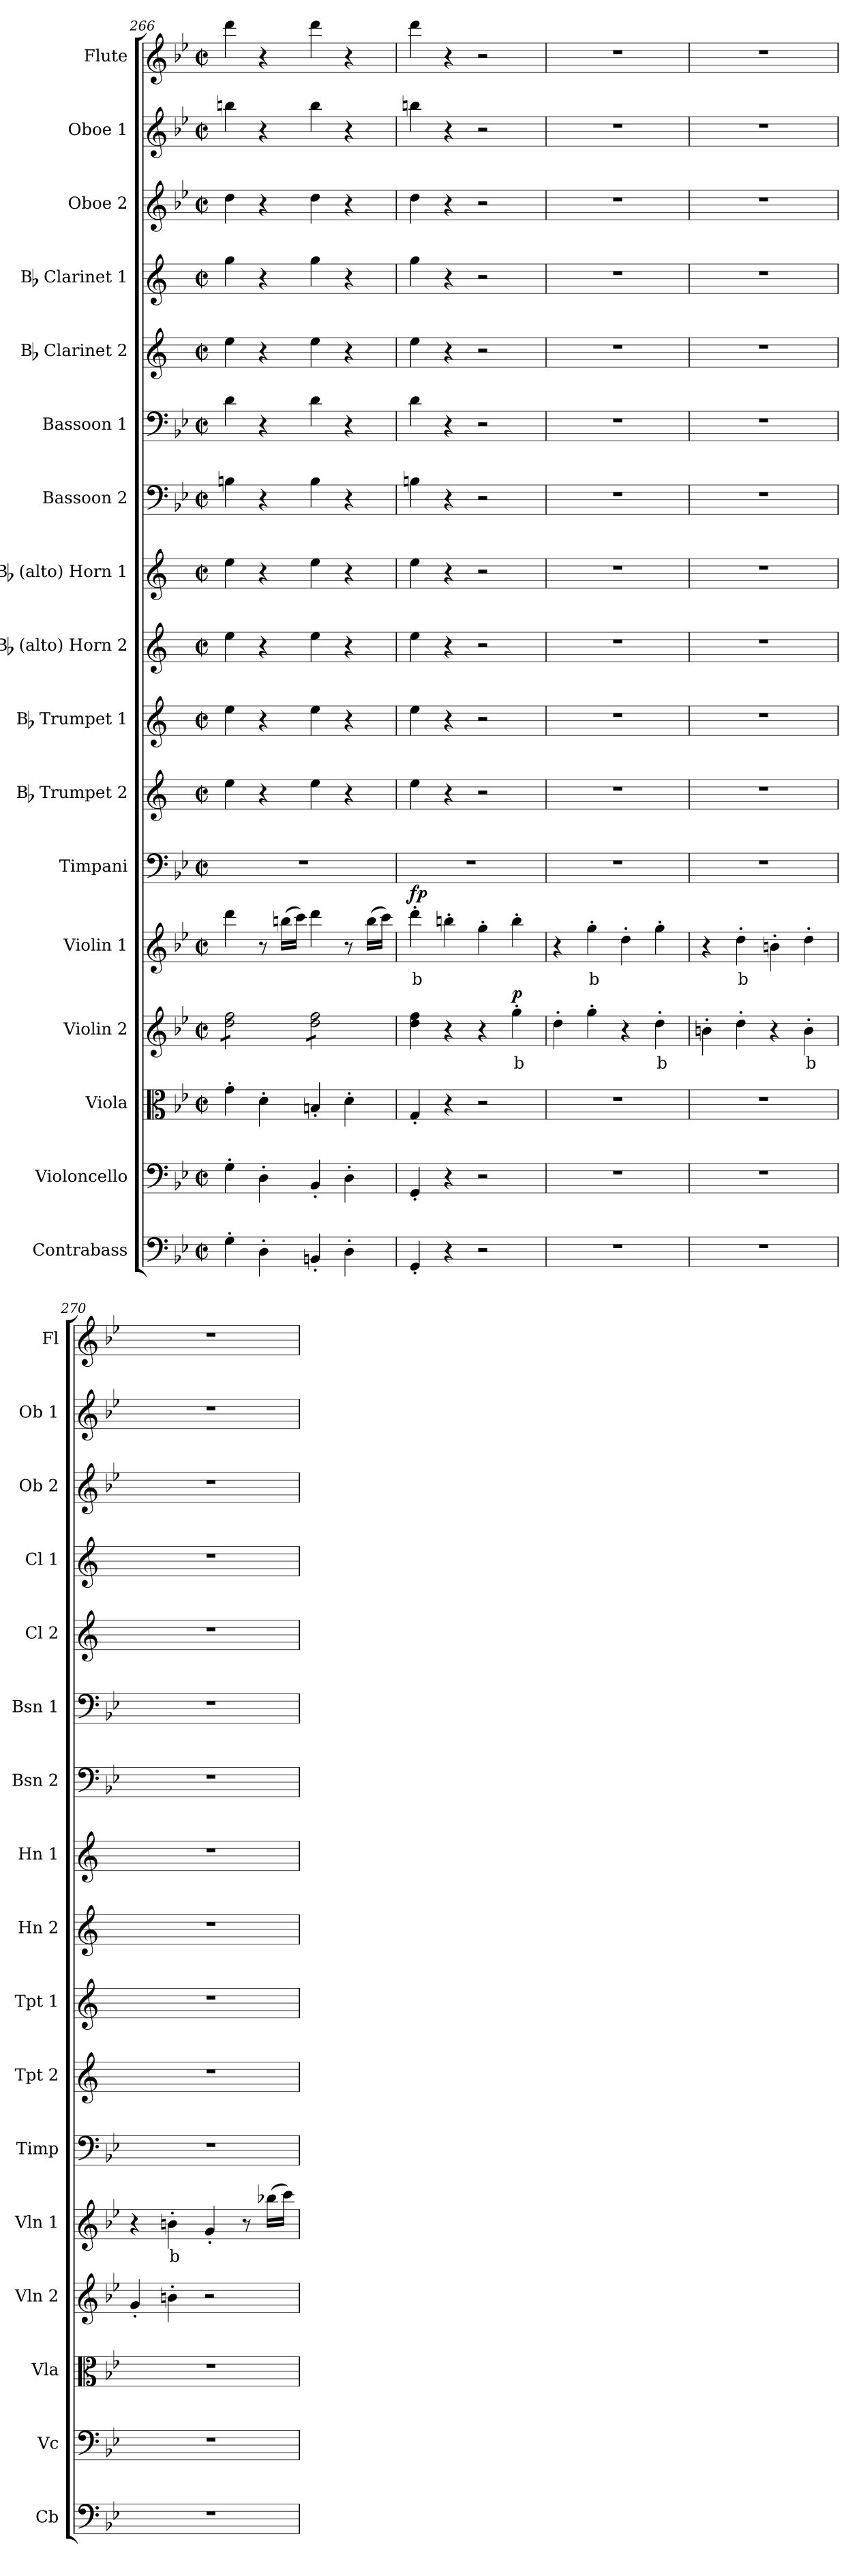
**kern	**kern	**kern	**kern	**text	**dynam	**kern	**text	**dynam	**kern	**kern	**kern	**kern	**kern	**kern	**kern	**kern	**kern	**kern	**kern	**kern
*part17	*part16	*part15	*part14	*part14	*part14	*part13	*part13	*part13	*part12	*part11	*part10	*part9	*part8	*part7	*part6	*part5	*part4	*part3	*part2	*part1
*staff17	*staff16	*staff15	*staff14	*staff14	*staff14	*staff13	*staff13	*staff13	*staff12	*staff11	*staff10	*staff9	*staff8	*staff7	*staff6	*staff5	*staff4	*staff3	*staff2	*staff1
*I"Contrabass	*I"Violoncello	*I"Viola	*I"Violin 2	*	*	*I"Violin 1	*	*	*I"Timpani	*I"Bb Trumpet 2	*I"Bb Trumpet 1	*I"Bb (alto) Horn 2	*I"Bb (alto) Horn 1	*I"Bassoon 2	*I"Bassoon 1	*I"Bb Clarinet 2	*I"Bb Clarinet 1	*I"Oboe 2	*I"Oboe 1	*I"Flute
*I'Cb	*I'Vc	*I'Vla	*I'Vln 2	*	*	*I'Vln 1	*	*	*I'Timp	*I'Tpt 2	*I'Tpt 1	*I'Hn 2	*I'Hn 1	*I'Bsn 2	*I'Bsn 1	*I'Cl 2	*I'Cl 1	*I'Ob 2	*I'Ob 1	*I'Fl
*clefF4	*clefF4	*clefC3	*clefG2	*	*	*clefG2	*	*	*clefF4	*clefG2	*clefG2	*clefG2	*clefG2	*clefF4	*clefF4	*clefG2	*clefG2	*clefG2	*clefG2	*clefG2
*ITrd7c12	*	*	*	*	*	*	*	*	*	*ITrd1c2	*ITrd1c2	*ITrd1c2	*ITrd1c2	*	*	*ITrd1c2	*ITrd1c2	*	*	*
*k[b-e-]	*k[b-e-]	*k[b-e-]	*k[b-e-]	*	*	*k[b-e-]	*	*	*k[b-e-]	*k[b-e-]	*k[b-e-]	*k[b-e-]	*k[b-e-]	*k[b-e-]	*k[b-e-]	*k[b-e-]	*k[b-e-]	*k[b-e-]	*k[b-e-]	*k[b-e-]
*M2/2	*M2/2	*M2/2	*M2/2	*	*	*M2/2	*	*	*M2/2	*M2/2	*M2/2	*M2/2	*M2/2	*M2/2	*M2/2	*M2/2	*M2/2	*M2/2	*M2/2	*M2/2
*met(c|)	*met(c|)	*met(c|)	*met(c|)	*	*	*met(c|)	*	*	*met(c|)	*met(c|)	*met(c|)	*met(c|)	*met(c|)	*met(c|)	*met(c|)	*met(c|)	*met(c|)	*met(c|)	*met(c|)	*met(c|)
=266	=266	=266	=266	=266	=266	=266	=266	=266	=266	=266	=266	=266	=266	=266	=266	=266	=266	=266	=266	=266
*	*	*	*tremolo	*	*	*	*	*	*	*	*	*	*	*	*	*	*	*	*	*
4GG'\	4G'\	4g'\	8dd\ 8ff\L	.	.	4ddd\	.	.	1r	4dd\	4dd\	4dd\	4dd\	4Bn\	4d\	4dd\	4ff\	4dd\	4bbn\	4ddd\
.	.	.	8dd\ 8ff\	.	.	.	.	.	.	.	.	.	.	.	.	.	.	.	.	.
4DD'\	4D'\	4d'\	8dd\ 8ff\	.	.	8r	.	.	.	4r	4r	4r	4r	4r	4r	4r	4r	4r	4r	4r
.	.	.	8dd\ 8ff\J	.	.	(16bbn\LL	.	.	.	.	.	.	.	.	.	.	.	.	.	.
.	.	.	.	.	.	16ccc\JJ)	.	.	.	.	.	.	.	.	.	.	.	.	.	.
4BBBn'/	4BB-'/	4Bn'/	8dd\ 8ff\L	.	.	4ddd\	.	.	.	4dd\	4dd\	4dd\	4dd\	4B\	4d\	4dd\	4ff\	4dd\	4bb\	4ddd\
.	.	.	8dd\ 8ff\	.	.	.	.	.	.	.	.	.	.	.	.	.	.	.	.	.
4DD'\	4D'\	4d'\	8dd\ 8ff\	.	.	8r	.	.	.	4r	4r	4r	4r	4r	4r	4r	4r	4r	4r	4r
.	.	.	8dd\ 8ff\J	.	.	(16bb\LL	.	.	.	.	.	.	.	.	.	.	.	.	.	.
*	*	*	*Xtremolo	*	*	*	*	*	*	*	*	*	*	*	*	*	*	*	*	*
.	.	.	.	.	.	16ccc\JJ)	.	.	.	.	.	.	.	.	.	.	.	.	.	.
=267	=267	=267	=267	=267	=267	=267	=267	=267	=267	=267	=267	=267	=267	=267	=267	=267	=267	=267	=267	=267
!	!	!	!	!	!	!	!LO:LY:b:color=#FF0000	!LO:DY:b	!	!	!	!	!	!	!	!	!	!	!	!
4GGG'/	4GG'/	4G'/	4dd\ 4ff\	.	.	4ddd'\	b	fp	1r	4dd\	4dd\	4dd\	4dd\	4Bn\	4d\	4dd\	4ff\	4dd\	4bbn\	4ddd\
4r	4r	4r	4r	.	.	4bbn'\	.	.	.	4r	4r	4r	4r	4r	4r	4r	4r	4r	4r	4r
2r	2r	2r	4r	.	.	4gg'\	.	.	.	2r	2r	2r	2r	2r	2r	2r	2r	2r	2r	2r
!	!	!	!	!LO:LY:b:color=#FF0000	!LO:DY:b	!	!	!	!	!	!	!	!	!	!	!	!	!	!	!
.	.	.	4gg'\	b	p	4bb'\	.	.	.	.	.	.	.	.	.	.	.	.	.	.
=268	=268	=268	=268	=268	=268	=268	=268	=268	=268	=268	=268	=268	=268	=268	=268	=268	=268	=268	=268	=268
1r	1r	1r	4dd'\	.	.	4r	.	.	1r	1r	1r	1r	1r	1r	1r	1r	1r	1r	1r	1r
!	!	!	!	!	!	!	!LO:LY:b:color=#FF0000	!	!	!	!	!	!	!	!	!	!	!	!	!
.	.	.	4gg'\	.	.	4gg'\	b	.	.	.	.	.	.	.	.	.	.	.	.	.
.	.	.	4r	.	.	4dd'\	.	.	.	.	.	.	.	.	.	.	.	.	.	.
!	!	!	!	!LO:LY:b:color=#FF0000	!	!	!	!	!	!	!	!	!	!	!	!	!	!	!	!
.	.	.	4dd'\	b	.	4gg'\	.	.	.	.	.	.	.	.	.	.	.	.	.	.
=269	=269	=269	=269	=269	=269	=269	=269	=269	=269	=269	=269	=269	=269	=269	=269	=269	=269	=269	=269	=269
1r	1r	1r	4bn'\	.	.	4r	.	.	1r	1r	1r	1r	1r	1r	1r	1r	1r	1r	1r	1r
!	!	!	!	!	!	!	!LO:LY:b:color=#FF0000	!	!	!	!	!	!	!	!	!	!	!	!	!
.	.	.	4dd'\	.	.	4dd'\	b	.	.	.	.	.	.	.	.	.	.	.	.	.
.	.	.	4r	.	.	4bn'\	.	.	.	.	.	.	.	.	.	.	.	.	.	.
!	!	!	!	!LO:LY:b:color=#FF0000	!	!	!	!	!	!	!	!	!	!	!	!	!	!	!	!
.	.	.	4b'\	b	.	4dd'\	.	.	.	.	.	.	.	.	.	.	.	.	.	.
=270	=270	=270	=270	=270	=270	=270	=270	=270	=270	=270	=270	=270	=270	=270	=270	=270	=270	=270	=270	=270
1r	1r	1r	4g'/	.	.	4r	.	.	1r	1r	1r	1r	1r	1r	1r	1r	1r	1r	1r	1r
!	!	!	!	!	!	!	!LO:LY:b:color=#FF0000	!	!	!	!	!	!	!	!	!	!	!	!	!
.	.	.	4bn'\	.	.	4bn'\	b	.	.	.	.	.	.	.	.	.	.	.	.	.
.	.	.	2r	.	.	4g'/	.	.	.	.	.	.	.	.	.	.	.	.	.	.
.	.	.	.	.	.	8r	.	.	.	.	.	.	.	.	.	.	.	.	.	.
.	.	.	.	.	.	(16bb-X\LL	.	.	.	.	.	.	.	.	.	.	.	.	.	.
.	.	.	.	.	.	16ccc\JJ)	.	.	.	.	.	.	.	.	.	.	.	.	.	.
=	=	=	=	=	=	=	=	=	=	=	=	=	=	=	=	=	=	=	=	=
*-	*-	*-	*-	*-	*-	*-	*-	*-	*-	*-	*-	*-	*-	*-	*-	*-	*-	*-	*-	*-
